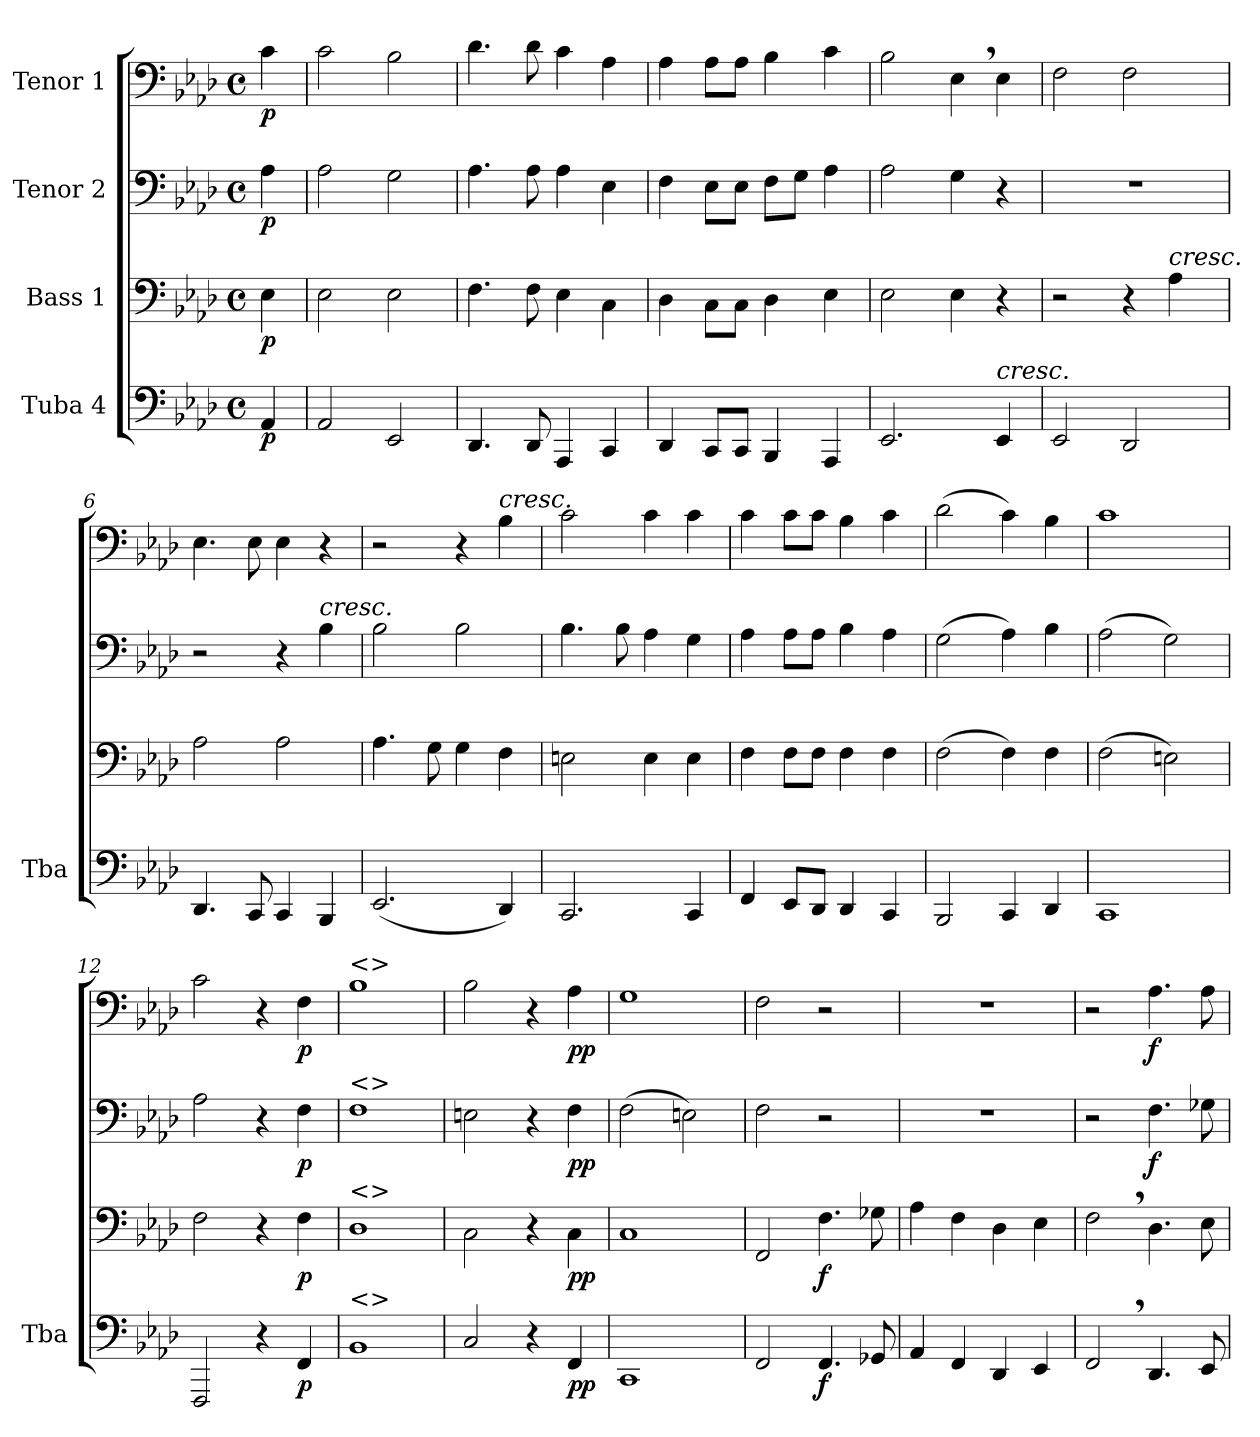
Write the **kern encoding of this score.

**kern	**dynam	**kern	**dynam	**kern	**dynam	**kern	**dynam
*part4	*part4	*part3	*part3	*part2	*part2	*part1	*part1
*staff4	*staff4	*staff3	*staff3	*staff2	*staff2	*staff1	*staff1
*I"Tuba 4	*	*I"Bass 1	*	*I"Tenor 2	*	*I"Tenor 1	*
*I'Tba	*	*	*	*	*	*	*
*clefF4	*	*clefF4	*	*clefF4	*	*clefF4	*
*k[b-e-a-d-]	*	*k[b-e-a-d-]	*	*k[b-e-a-d-]	*	*k[b-e-a-d-]	*
*M4/4	*	*M4/4	*	*M4/4	*	*M4/4	*
*met(c)	*	*met(c)	*	*met(c)	*	*met(c)	*
*MM80	*	*MM80	*	*MM80	*	*MM80	*
=	=	=	=	=	=	=	=
!	!LO:DY:b	!	!LO:DY:b	!	!LO:DY:b	!	!LO:DY:b
4AA-/	p	4E-\	p	4A-\	p	4c\	p
=1	=1	=1	=1	=1	=1	=1	=1
2AA-/	.	2E-\	.	2A-\	.	2c\	.
2EE-/	.	2E-\	.	2G\	.	2B-\	.
=2	=2	=2	=2	=2	=2	=2	=2
4.DD-/	.	4.F\	.	4.A-\	.	4.d-\	.
8DD-/	.	8F\	.	8A-\	.	8d-\	.
4AAA-/	.	4E-\	.	4A-\	.	4c\	.
4CC/	.	4C\	.	4E-\	.	4A-\	.
=3	=3	=3	=3	=3	=3	=3	=3
4DD-/	.	4D-\	.	4F\	.	4A-\	.
8CC/L	.	8C\L	.	8E-\L	.	8A-\L	.
8CC/J	.	8C\J	.	8E-\J	.	8A-\J	.
4BBB-/	.	4D-\	.	8F\L	.	4B-\	.
.	.	.	.	8G\J	.	.	.
4AAA-/	.	4E-\	.	4A-\	.	4c\	.
=4	=4	=4	=4	=4	=4	=4	=4
2.EE-/	.	2E-\	.	2A-\	.	2B-\	.
.	.	4E-\	.	4G\	.	4E-,\	.
!LO:TX:a:i:t=cresc.	!	!	!	!	!	!	!
4EE-/	.	4r	.	4r	.	4E-\	.
=5	=5	=5	=5	=5	=5	=5	=5
2EE-/	.	2r	.	1r	.	2F\	.
2DD-/	.	4r	.	.	.	2F\	.
!	!	!LO:TX:a:i:t=cresc.	!	!	!	!	!
.	.	4A-\	.	.	.	.	.
=6	=6	=6	=6	=6	=6	=6	=6
4.DD-/	.	2A-\	.	2r	.	4.E-\	.
8CC/	.	.	.	.	.	8E-\	.
4CC/	.	2A-\	.	4r	.	4E-\	.
!	!	!	!	!LO:TX:a:i:t=cresc.	!	!	!
4BBB-/	.	.	.	4B-\	.	4r	.
=7	=7	=7	=7	=7	=7	=7	=7
(<2.EE-/	.	4.A-\	.	2B-\	.	2r	.
.	.	8G\	.	.	.	.	.
.	.	4G\	.	2B-\	.	4r	.
!	!	!	!	!	!	!LO:TX:a:i:t=cresc.	!
4DD-/)	.	4F\	.	.	.	4B-\	.
=8	=8	=8	=8	=8	=8	=8	=8
2.CC/	.	2En\	.	4.B-\	.	2c\	.
.	.	.	.	8B-\	.	.	.
.	.	4E\	.	4A-\	.	4c\	.
4CC/	.	4E\	.	4G\	.	4c\	.
=9	=9	=9	=9	=9	=9	=9	=9
4FF/	.	4F\	.	4A-\	.	4c\	.
8EE-/L	.	8F\L	.	8A-\L	.	8c\L	.
8DD-/J	.	8F\J	.	8A-\J	.	8c\J	.
4DD-/	.	4F\	.	4B-\	.	4B-\	.
4CC/	.	4F\	.	4A-\	.	4c\	.
=10	=10	=10	=10	=10	=10	=10	=10
2BBB-/	.	(>2F\	.	(>2G\	.	(>2d-\	.
4CC/	.	4F\)	.	4A-\)	.	4c\)	.
4DD-/	.	4F\	.	4B-\	.	4B-\	.
!!LO:LB:g=z
=11	=11	=11	=11	=11	=11	=11	=11
1CC	.	(>2F\	.	(>2A-\	.	1c	.
.	.	2En\)	.	2G\)	.	.	.
=12	=12	=12	=12	=12	=12	=12	=12
2FFF/	.	2F\	.	2A-\	.	2c\	.
4r	.	4r	.	4r	.	4r	.
!	!LO:DY:b	!	!LO:DY:b	!	!LO:DY:b	!	!LO:DY:b
4FF/	p	4F\	p	4F\	p	4F\	p
=13	=13	=13	=13	=13	=13	=13	=13
!	!	!	!	!	!	!LO:TX:a:t=<>	!
!	!	!	!	!LO:TX:a:t=<>	!	!	!
!	!	!LO:TX:a:t=<>	!	!	!	!	!
!LO:TX:a:t=<>	!	!	!	!	!	!	!
1BB-	.	1D-	.	1F	.	1B-	.
=14	=14	=14	=14	=14	=14	=14	=14
2C/	.	2C\	.	2En\	.	2B-\	.
4r	.	4r	.	4r	.	4r	.
!	!LO:DY:b	!	!LO:DY:b	!	!LO:DY:b	!	!LO:DY:b
4FF/	pp	4C\	pp	4F\	pp	4A-\	pp
=15	=15	=15	=15	=15	=15	=15	=15
1CC	.	1C	.	(>2F\	.	1G	.
.	.	.	.	2En\)	.	.	.
=16	=16	=16	=16	=16	=16	=16	=16
2FF/	.	2FF/	.	2F\	.	2F\	.
!	!LO:DY:b	!	!LO:DY:b	!	!	!	!
4.FF/	f	4.F\	f	2r	.	2r	.
8GG-X/	.	8G-X\	.	.	.	.	.
=17	=17	=17	=17	=17	=17	=17	=17
4AA-/	.	4A-\	.	1r	.	1r	.
4FF/	.	4F\	.	.	.	.	.
4DD-/	.	4D-\	.	.	.	.	.
4EE-/	.	4E-\	.	.	.	.	.
=18	=18	=18	=18	=18	=18	=18	=18
2FF,/	.	2F,\	.	2r	.	2r	.
!	!	!	!	!	!LO:DY:b	!	!LO:DY:b
4.DD-/	.	4.D-\	.	4.F\	f	4.A-\	f
8EE-/	.	8E-\	.	8G-X\	.	8A-\	.
=	=	=	=	=	=	=	=
*-	*-	*-	*-	*-	*-	*-	*-
